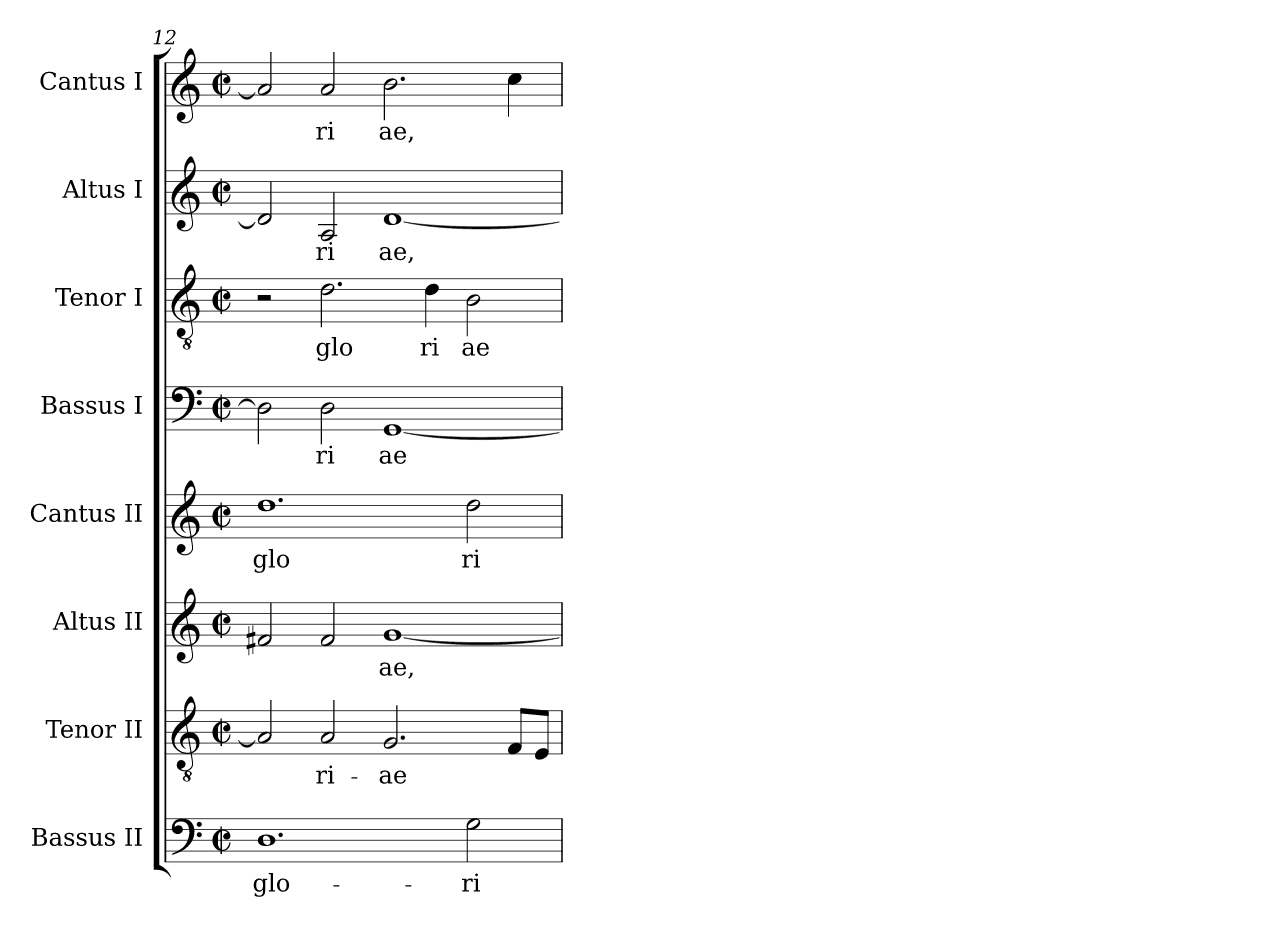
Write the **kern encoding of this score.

**kern	**text	**kern	**text	**kern	**text	**kern	**text	**kern	**text	**kern	**text	**kern	**text	**kern	**text
*part8	*part8	*part7	*part7	*part6	*part6	*part5	*part5	*part4	*part4	*part3	*part3	*part2	*part2	*part1	*part1
*staff8	*staff8	*staff7	*staff7	*staff6	*staff6	*staff5	*staff5	*staff4	*staff4	*staff3	*staff3	*staff2	*staff2	*staff1	*staff1
*I"Bassus II	*	*I"Tenor II	*	*I"Altus II	*	*I"Cantus II	*	*I"Bassus I	*	*I"Tenor I	*	*I"Altus I	*	*I"Cantus I	*
*clefF4	*	*clefGv2	*	*clefG2	*	*clefG2	*	*clefF4	*	*clefGv2	*	*clefG2	*	*clefG2	*
*M2/2	*	*M2/2	*	*M2/2	*	*M2/2	*	*M2/2	*	*M2/2	*	*M2/2	*	*M2/2	*
*met(c|)	*	*met(c|)	*	*met(c|)	*	*met(c|)	*	*met(c|)	*	*met(c|)	*	*met(c|)	*	*met(c|)	*
=12	=12	=12	=12	=12	=12	=12	=12	=12	=12	=12	=12	=12	=12	=12	=12
!	!LO:LY:b:cj	!	!	!	!	!	!LO:LY:b:cj	!	!	!	!	!	!	!	!
1.D	glo-	2A/]	.	2f#X/	.	1.dd	glo	2D\]	.	2r	.	2d/]	.	2a/]	.
!	!	!	!LO:LY:b:cj	!	!	!	!	!	!LO:LY:b:cj	!	!LO:LY:b:cj	!	!LO:LY:b:cj	!	!LO:LY:b:cj
.	.	2A/	-ri-	2f#/	.	.	.	2D\	ri	2.d\	glo	2A/	ri	2a/	ri
!	!	!	!LO:LY:b:cj	!	!LO:LY:b:cj	!	!	!	!LO:LY:b:cj	!	!	!	!LO:LY:b:cj	!	!LO:LY:b
.	.	2.G/	-ae	[>1g	ae,	.	.	[>1GG	ae	.	.	[>1d	ae,	2.b\	ae,
!	!	!	!	!	!	!	!	!	!	!	!LO:LY:b:cj	!	!	!	!
.	.	.	.	.	.	.	.	.	.	4d\	ri	.	.	.	.
!	!LO:LY:b:cj	!	!	!	!	!	!LO:LY:b:cj	!	!	!	!LO:LY:b:cj	!	!	!	!
2G\	-ri-	.	.	.	.	2dd\	ri	.	.	2B\	ae	.	.	.	.
.	.	8F/L	.	.	.	.	.	.	.	.	.	.	.	4cc\	.
.	.	8E/J	.	.	.	.	.	.	.	.	.	.	.	.	.
=	=	=	=	=	=	=	=	=	=	=	=	=	=	=	=
*-	*-	*-	*-	*-	*-	*-	*-	*-	*-	*-	*-	*-	*-	*-	*-
